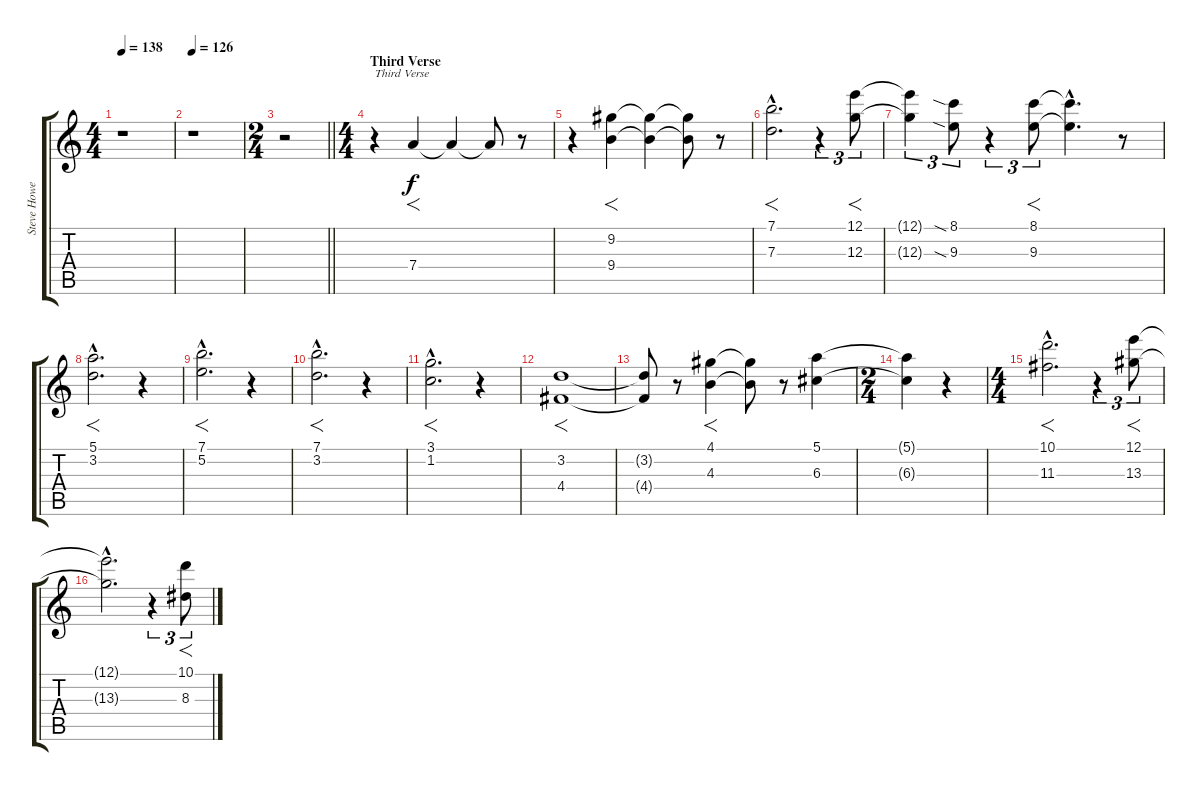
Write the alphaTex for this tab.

\track ("Steve Howe 1" "Steve Howe") {instrument overdrivenguitar}
\staff {score tabs}
\tuning (E4 B3 G3 D3 A2 E2) {hide}
\ts (4 4)
\tempo 138
\clef g2
\ks c
r.1{dy f} |
\tempo 126
r.1 |
\ts (2 4)
\barLineRight lightlight
r.2 |
\ts (4 4)
\section ("" "Third Verse")
r.4{txt "Third Verse"} 7.4.4{f} 7.4{t}.4 7.4{t}.8 r.8 |
r.4 (9.2 9.4).4{f} (9.2{t} 9.4{t}).4 (9.2{t} 9.4{t}).8 r.8 |
(7.1{hac} 7.3{hac}).2{f d} r.4{tu (3 2)} (12.1 12.3).8{f tu (3 2)} |
(12.1{t} 12.3{t}).4{tu (3 2)} (8.1{sia} 9.3{sia}).8{tu (3 2)} r.4{tu (3 2)} (8.1 9.3).8{f tu (3 2)} (8.1{hac t} 9.3{hac t}).4{d} r.8 |
(5.1{hac} 3.2{hac}).2{f d} r.4 |
(7.1{hac} 5.2{hac}).2{f d} r.4 |
(7.1{hac} 3.2{hac}).2{f d} r.4 |
(3.1{hac} 1.2{hac}).2{f d} r.4 |
(3.2 4.4).1{f} |
(3.2{t} 4.4{t}).8 r.8 (4.1 4.3).4{f} (4.1{t} 4.3{t}).8 r.8 (5.1 6.3).4 |
\ts (2 4)
(5.1{t} 6.3{t}).4 r.4 |
\ts (4 4)
(10.1{hac} 11.3{hac}).2{f d} r.4{tu (3 2)} (12.1 13.3).8{f tu (3 2)} |
(12.1{hac t} 13.3{hac t}).2{d} r.4{tu (3 2)} (10.1 8.3).8{f tu (3 2)}
